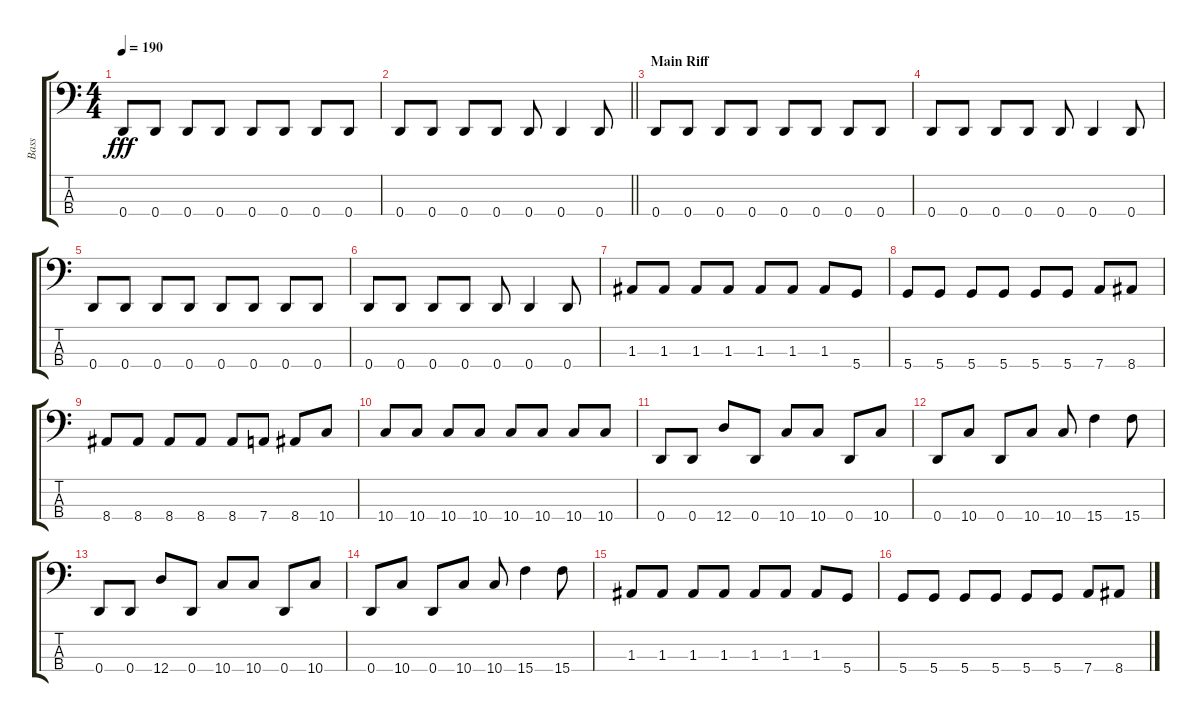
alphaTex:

\track ("Bass" "Bass") {instrument electricbasspick}
\staff {score tabs}
\tuning (G2 D2 A1 D1) {hide}
\ts (4 4)
\tempo 190
\clef f4
\ks c
0.4.8{dy fff} 0.4.8 0.4.8 0.4.8 0.4.8 0.4.8 0.4.8 0.4.8 |
\barLineRight lightlight
0.4.8 0.4.8 0.4.8 0.4.8 0.4.8 0.4.4 0.4.8 |
\section ("" "Main Riff")
0.4.8 0.4.8 0.4.8 0.4.8 0.4.8 0.4.8 0.4.8 0.4.8 |
0.4.8 0.4.8 0.4.8 0.4.8 0.4.8 0.4.4 0.4.8 |
0.4.8 0.4.8 0.4.8 0.4.8 0.4.8 0.4.8 0.4.8 0.4.8 |
0.4.8 0.4.8 0.4.8 0.4.8 0.4.8 0.4.4 0.4.8 |
1.3.8 1.3.8 1.3.8 1.3.8 1.3.8 1.3.8 1.3.8 5.4.8 |
5.4.8 5.4.8 5.4.8 5.4.8 5.4.8 5.4.8 7.4.8 8.4.8 |
8.4.8 8.4.8 8.4.8 8.4.8 8.4.8 7.4.8 8.4.8 10.4.8 |
10.4.8 10.4.8 10.4.8 10.4.8 10.4.8 10.4.8 10.4.8 10.4.8 |
0.4.8 0.4.8 12.4.8 0.4.8 10.4.8 10.4.8 0.4.8 10.4.8 |
0.4.8 10.4.8 0.4.8 10.4.8 10.4.8 15.4.4 15.4.8 |
0.4.8 0.4.8 12.4.8 0.4.8 10.4.8 10.4.8 0.4.8 10.4.8 |
0.4.8 10.4.8 0.4.8 10.4.8 10.4.8 15.4.4 15.4.8 |
1.3.8 1.3.8 1.3.8 1.3.8 1.3.8 1.3.8 1.3.8 5.4.8 |
5.4.8 5.4.8 5.4.8 5.4.8 5.4.8 5.4.8 7.4.8 8.4.8
